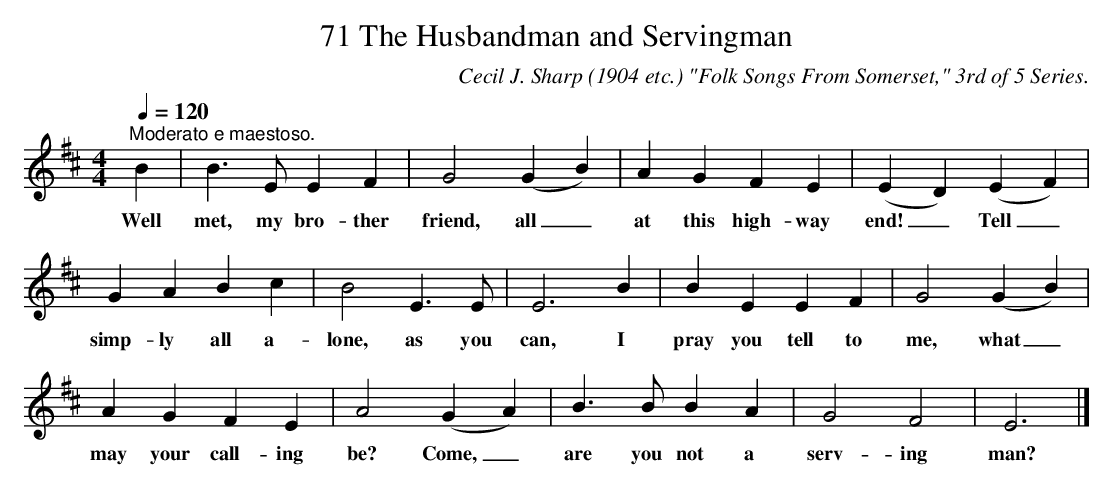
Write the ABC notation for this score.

X:1
T:71 The Husbandman and Servingman
C:Cecil J. Sharp (1904 etc.) "Folk Songs From Somerset," 3rd of 5 Series.
L:1/4
Q:1/4=120
M:4/4
K:Edor
"^Moderato e maestoso." B | B3/2 E/ E F | G2 (G B) | A G F E | (E D) (E F) |$ G A B c |
w: Well|met, my bro- ther|friend, all _|at this high- way|end! _ Tell _|simp- ly all a-|
B2 E3/2 E/ | E3 B | B E E F | G2 (G B) |$ A G F E | A2 (G A) | B3/2 B/ B A | G2 F2 | E3 |]
w: lone, as you|can, I|pray you tell to|me, what _|may your call- ing|be? Come, _|are you not a|serv- ing|man?|
